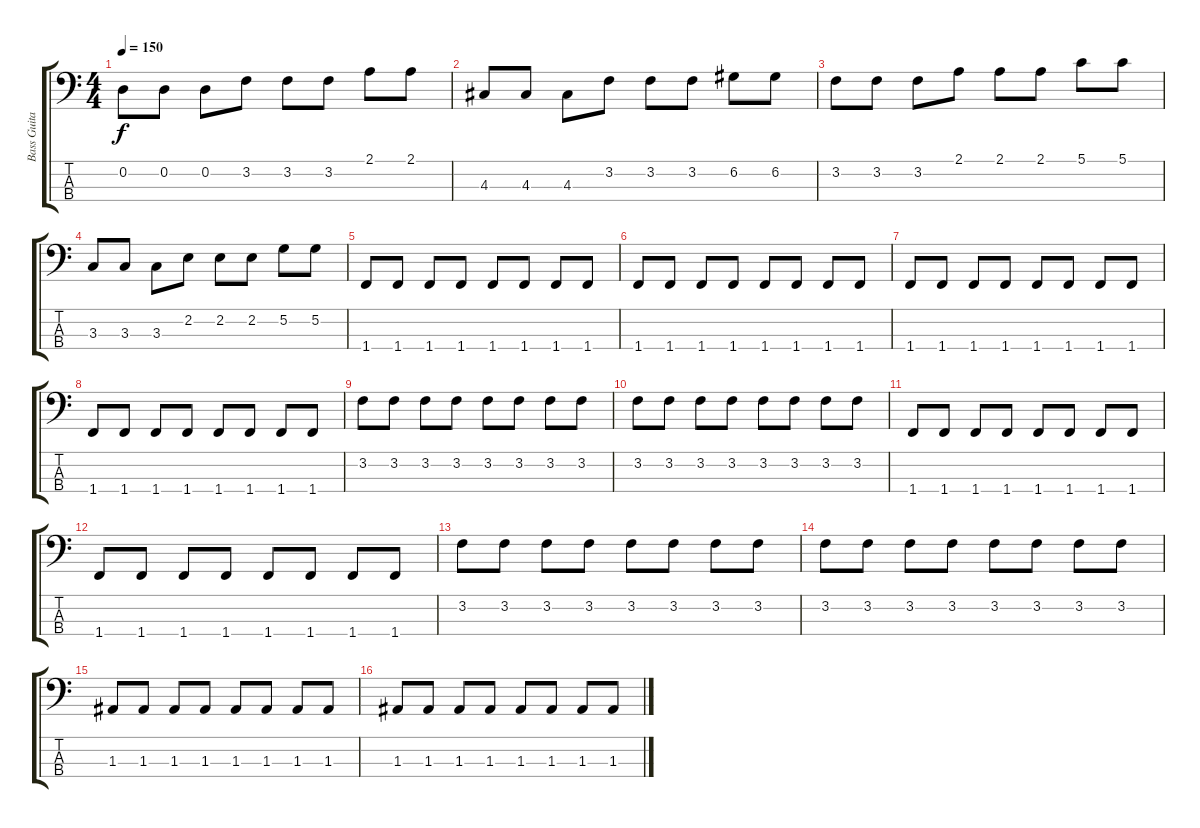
\track ("Bass Guitar" "Bass Guita") {instrument electricbassfinger}
\staff {score tabs}
\tuning (G2 D2 A1 E1) {hide}
\ts (4 4)
\tempo 150
\clef f4
\ks c
0.2.8{dy f} 0.2.8 0.2.8 3.2.8 3.2.8 3.2.8 2.1.8 2.1.8 |
4.3.8 4.3.8 4.3.8 3.2.8 3.2.8 3.2.8 6.2.8 6.2.8 |
3.2.8 3.2.8 3.2.8 2.1.8 2.1.8 2.1.8 5.1.8 5.1.8 |
3.3.8 3.3.8 3.3.8 2.2.8 2.2.8 2.2.8 5.2.8 5.2.8 |
1.4.8 1.4.8 1.4.8 1.4.8 1.4.8 1.4.8 1.4.8 1.4.8 |
1.4.8 1.4.8 1.4.8 1.4.8 1.4.8 1.4.8 1.4.8 1.4.8 |
1.4.8 1.4.8 1.4.8 1.4.8 1.4.8 1.4.8 1.4.8 1.4.8 |
1.4.8 1.4.8 1.4.8 1.4.8 1.4.8 1.4.8 1.4.8 1.4.8 |
3.2.8 3.2.8 3.2.8 3.2.8 3.2.8 3.2.8 3.2.8 3.2.8 |
3.2.8 3.2.8 3.2.8 3.2.8 3.2.8 3.2.8 3.2.8 3.2.8 |
1.4.8 1.4.8 1.4.8 1.4.8 1.4.8 1.4.8 1.4.8 1.4.8 |
1.4.8 1.4.8 1.4.8 1.4.8 1.4.8 1.4.8 1.4.8 1.4.8 |
3.2.8 3.2.8 3.2.8 3.2.8 3.2.8 3.2.8 3.2.8 3.2.8 |
3.2.8 3.2.8 3.2.8 3.2.8 3.2.8 3.2.8 3.2.8 3.2.8 |
1.3.8 1.3.8 1.3.8 1.3.8 1.3.8 1.3.8 1.3.8 1.3.8 |
1.3.8 1.3.8 1.3.8 1.3.8 1.3.8 1.3.8 1.3.8 1.3.8
